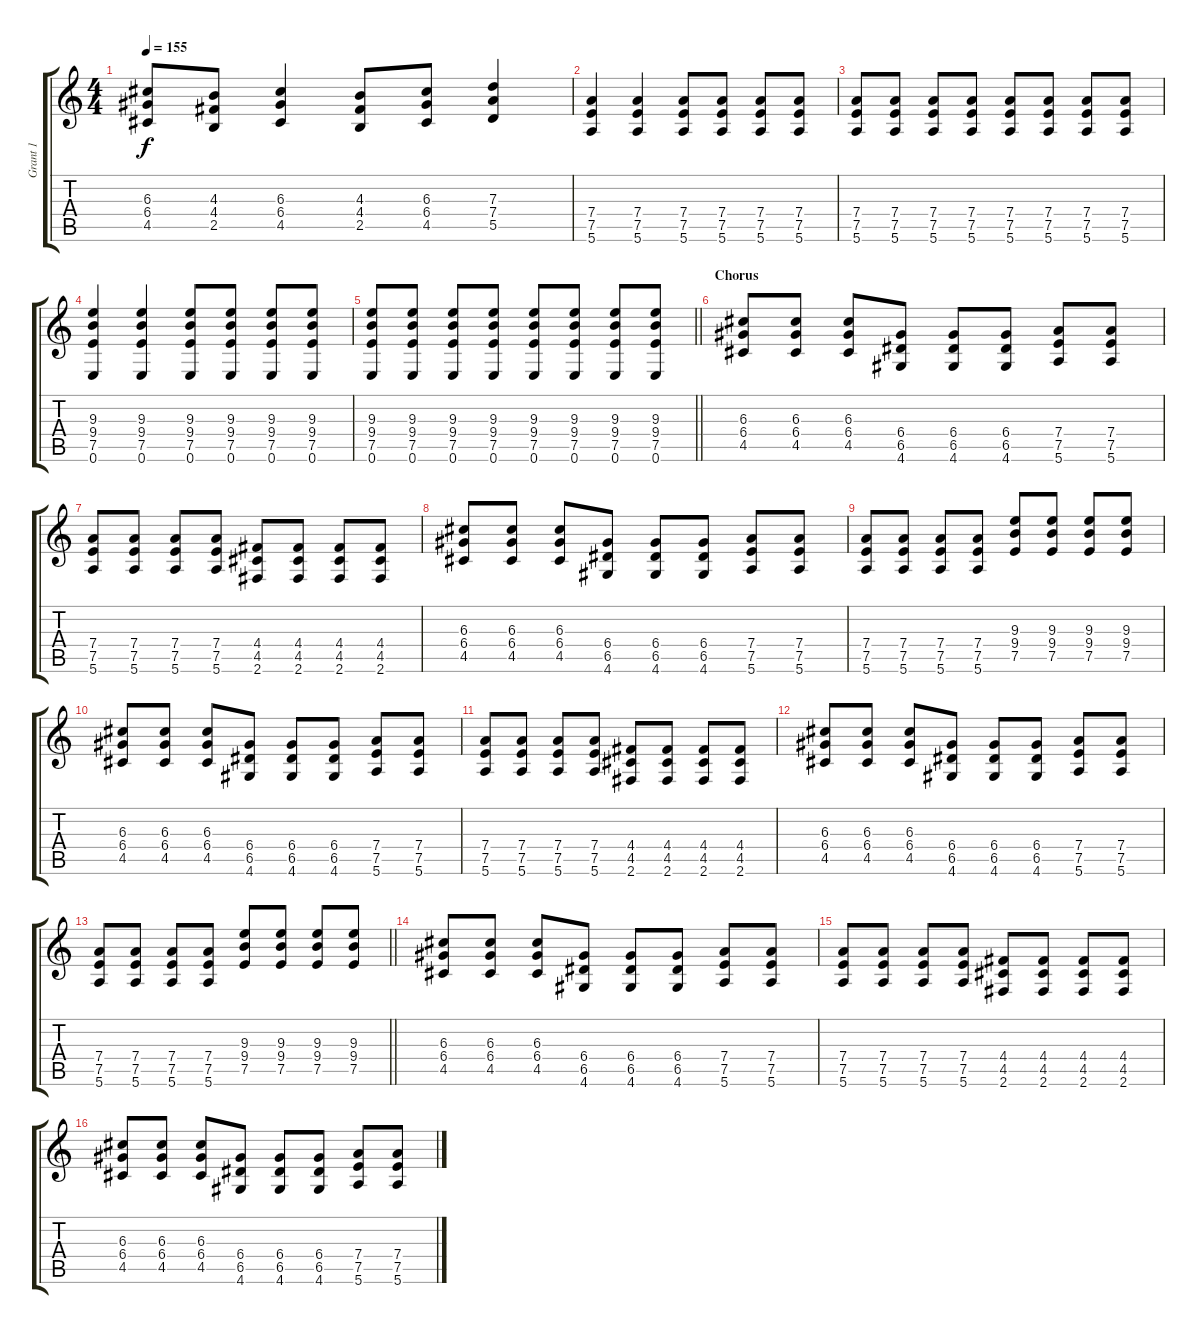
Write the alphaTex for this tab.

\track ("Grant 1" "Grant 1") {instrument overdrivenguitar}
\staff {score tabs}
\tuning (E4 B3 G3 D3 A2 E2) {hide}
\ts (4 4)
\tempo 155
\clef g2
\ks c
(6.3{t} 6.4{t} 4.5{t}).8{dy f} (4.3 4.4 2.5).8 (6.3 6.4 4.5).4 (4.3 4.4 2.5).8 (6.3 6.4 4.5).8 (7.3 7.4 5.5).4 |
(7.4 7.5 5.6).4 (7.4 7.5 5.6).4 (7.4 7.5 5.6).8 (7.4 7.5 5.6).8 (7.4 7.5 5.6).8 (7.4 7.5 5.6).8 |
(7.4 7.5 5.6).8 (7.4 7.5 5.6).8 (7.4 7.5 5.6).8 (7.4 7.5 5.6).8 (7.4 7.5 5.6).8 (7.4 7.5 5.6).8 (7.4 7.5 5.6).8 (7.4 7.5 5.6).8 |
(9.3 9.4 7.5 0.6).4 (9.3 9.4 7.5 0.6).4 (9.3 9.4 7.5 0.6).8 (9.3 9.4 7.5 0.6).8 (9.3 9.4 7.5 0.6).8 (9.3 9.4 7.5 0.6).8 |
\barLineRight lightlight
(9.3 9.4 7.5 0.6).8 (9.3 9.4 7.5 0.6).8 (9.3 9.4 7.5 0.6).8 (9.3 9.4 7.5 0.6).8 (9.3 9.4 7.5 0.6).8 (9.3 9.4 7.5 0.6).8 (9.3 9.4 7.5 0.6).8 (9.3 9.4 7.5 0.6).8 |
\section ("" "Chorus")
(6.3 6.4 4.5).8 (6.3 6.4 4.5).8 (6.3 6.4 4.5).8 (6.4 6.5 4.6).8 (6.4 6.5 4.6).8 (6.4 6.5 4.6).8 (7.4 7.5 5.6).8 (7.4 7.5 5.6).8 |
(7.4 7.5 5.6).8 (7.4 7.5 5.6).8 (7.4 7.5 5.6).8 (7.4 7.5 5.6).8 (4.4 4.5 2.6).8 (4.4 4.5 2.6).8 (4.4 4.5 2.6).8 (4.4 4.5 2.6).8 |
(6.3 6.4 4.5).8 (6.3 6.4 4.5).8 (6.3 6.4 4.5).8 (6.4 6.5 4.6).8 (6.4 6.5 4.6).8 (6.4 6.5 4.6).8 (7.4 7.5 5.6).8 (7.4 7.5 5.6).8 |
(7.4 7.5 5.6).8 (7.4 7.5 5.6).8 (7.4 7.5 5.6).8 (7.4 7.5 5.6).8 (9.3 9.4 7.5).8 (9.3 9.4 7.5).8 (9.3 9.4 7.5).8 (9.3 9.4 7.5).8 |
(6.3 6.4 4.5).8 (6.3 6.4 4.5).8 (6.3 6.4 4.5).8 (6.4 6.5 4.6).8 (6.4 6.5 4.6).8 (6.4 6.5 4.6).8 (7.4 7.5 5.6).8 (7.4 7.5 5.6).8 |
(7.4 7.5 5.6).8 (7.4 7.5 5.6).8 (7.4 7.5 5.6).8 (7.4 7.5 5.6).8 (4.4 4.5 2.6).8 (4.4 4.5 2.6).8 (4.4 4.5 2.6).8 (4.4 4.5 2.6).8 |
(6.3 6.4 4.5).8 (6.3 6.4 4.5).8 (6.3 6.4 4.5).8 (6.4 6.5 4.6).8 (6.4 6.5 4.6).8 (6.4 6.5 4.6).8 (7.4 7.5 5.6).8 (7.4 7.5 5.6).8 |
\barLineRight lightlight
(7.4 7.5 5.6).8 (7.4 7.5 5.6).8 (7.4 7.5 5.6).8 (7.4 7.5 5.6).8 (9.3 9.4 7.5).8 (9.3 9.4 7.5).8 (9.3 9.4 7.5).8 (9.3 9.4 7.5).8 |
(6.3 6.4 4.5).8 (6.3 6.4 4.5).8 (6.3 6.4 4.5).8 (6.4 6.5 4.6).8 (6.4 6.5 4.6).8 (6.4 6.5 4.6).8 (7.4 7.5 5.6).8 (7.4 7.5 5.6).8 |
(7.4 7.5 5.6).8 (7.4 7.5 5.6).8 (7.4 7.5 5.6).8 (7.4 7.5 5.6).8 (4.4 4.5 2.6).8 (4.4 4.5 2.6).8 (4.4 4.5 2.6).8 (4.4 4.5 2.6).8 |
(6.3 6.4 4.5).8 (6.3 6.4 4.5).8 (6.3 6.4 4.5).8 (6.4 6.5 4.6).8 (6.4 6.5 4.6).8 (6.4 6.5 4.6).8 (7.4 7.5 5.6).8 (7.4 7.5 5.6).8
